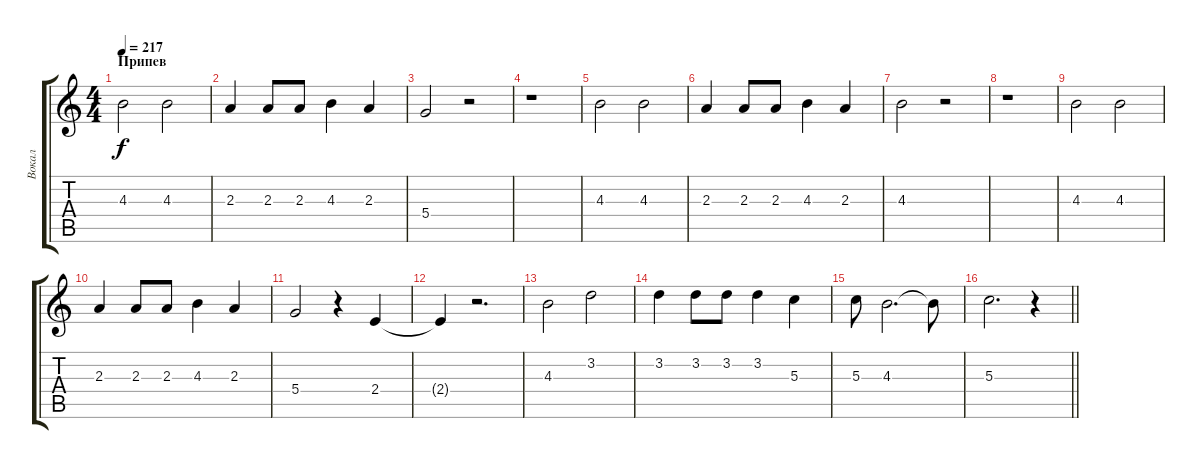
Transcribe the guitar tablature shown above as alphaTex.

\track ("Вокал" "Вокал") {instrument overdrivenguitar}
\staff {score tabs}
\tuning (E4 B3 G3 D3 A2 E2) {hide}
\ts (4 4)
\section ("" "Припев")
\tempo 217
\clef g2
\ks c
4.3.2{dy f} 4.3.2 |
2.3.4 2.3.8 2.3.8 4.3.4 2.3.4 |
5.4.2 r.2 |
r.1 |
4.3.2 4.3.2 |
2.3.4 2.3.8 2.3.8 4.3.4 2.3.4 |
4.3.2 r.2 |
r.1 |
4.3.2 4.3.2 |
2.3.4 2.3.8 2.3.8 4.3.4 2.3.4 |
5.4.2 r.4 2.4.4 |
2.4{t}.4 r.2{d} |
4.3.2 3.2.2 |
3.2.4 3.2.8 3.2.8 3.2.4 5.3.4 |
5.3.8 4.3.2{d} 4.3{t}.8 |
\barLineRight lightlight
5.3.2{d} r.4
